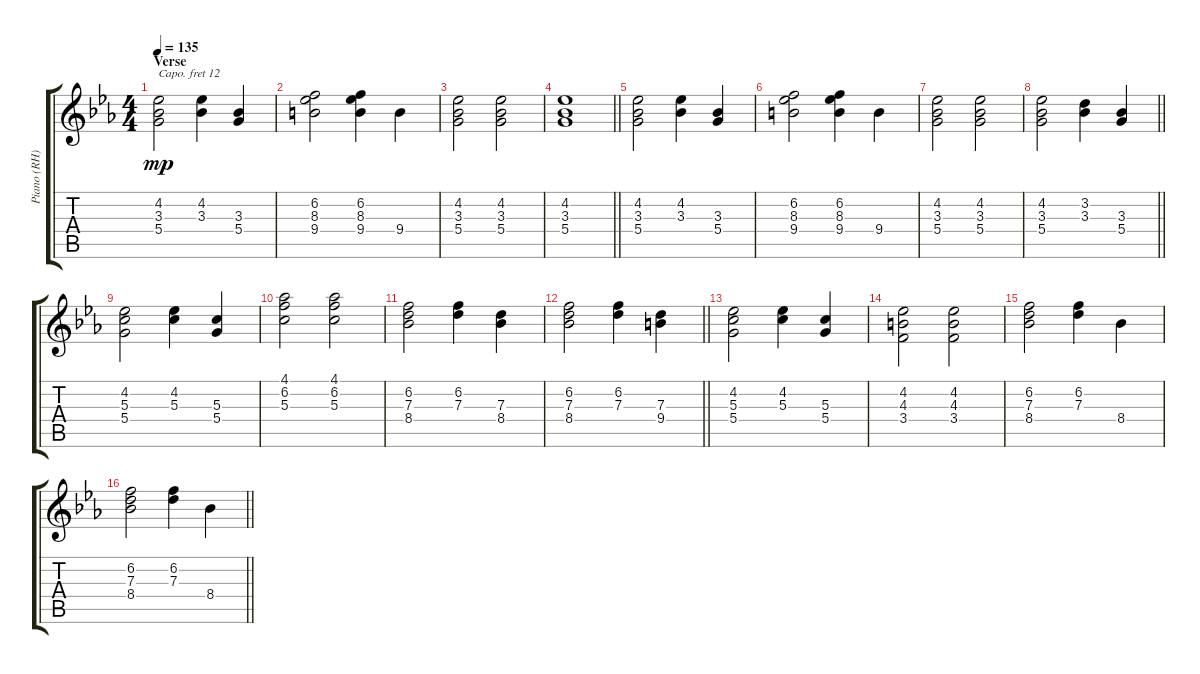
\track ("Piano (RH)" "Piano (RH)") {instrument acousticgrandpiano}
\staff {score tabs}
\capo 12
\tuning (E4 B3 G3 D3 A2 E2) {hide}
\ts (4 4)
\section ("" "Verse")
\tempo 135
\clef g2
\ks eb
(4.2 3.3 5.4).2{dy mp} (4.2 3.3).4 (3.3 5.4).4 |
(6.2 8.3 9.4).2 (6.2 8.3 9.4).4 9.4.4 |
(4.2 3.3 5.4).2 (4.2 3.3 5.4).2 |
\barLineRight lightlight
(4.2 3.3 5.4).1 |
\section ("" "")
(4.2 3.3 5.4).2 (4.2 3.3).4 (3.3 5.4).4 |
(6.2 8.3 9.4).2 (6.2 8.3 9.4).4 9.4.4 |
(4.2 3.3 5.4).2 (4.2 3.3 5.4).2 |
\barLineRight lightlight
(4.2 3.3 5.4).2 (3.2 3.3).4 (3.3 5.4).4 |
\section ("" "")
(4.2 5.3 5.4).2 (4.2 5.3).4 (5.3 5.4).4 |
(4.1 6.2 5.3).2 (4.1 6.2 5.3).2 |
(6.2 7.3 8.4).2 (6.2 7.3).4 (7.3 8.4).4 |
\barLineRight lightlight
(6.2 7.3 8.4).2 (6.2 7.3).4 (7.3 9.4).4 |
\section ("" "")
(4.2 5.3 5.4).2 (4.2 5.3).4 (5.3 5.4).4 |
(4.2 4.3 3.4).2 (4.2 4.3 3.4).2 |
(6.2 7.3 8.4).2 (6.2 7.3).4 8.4.4 |
\barLineRight lightlight
(6.2 7.3 8.4).2 (6.2 7.3).4 8.4.4
